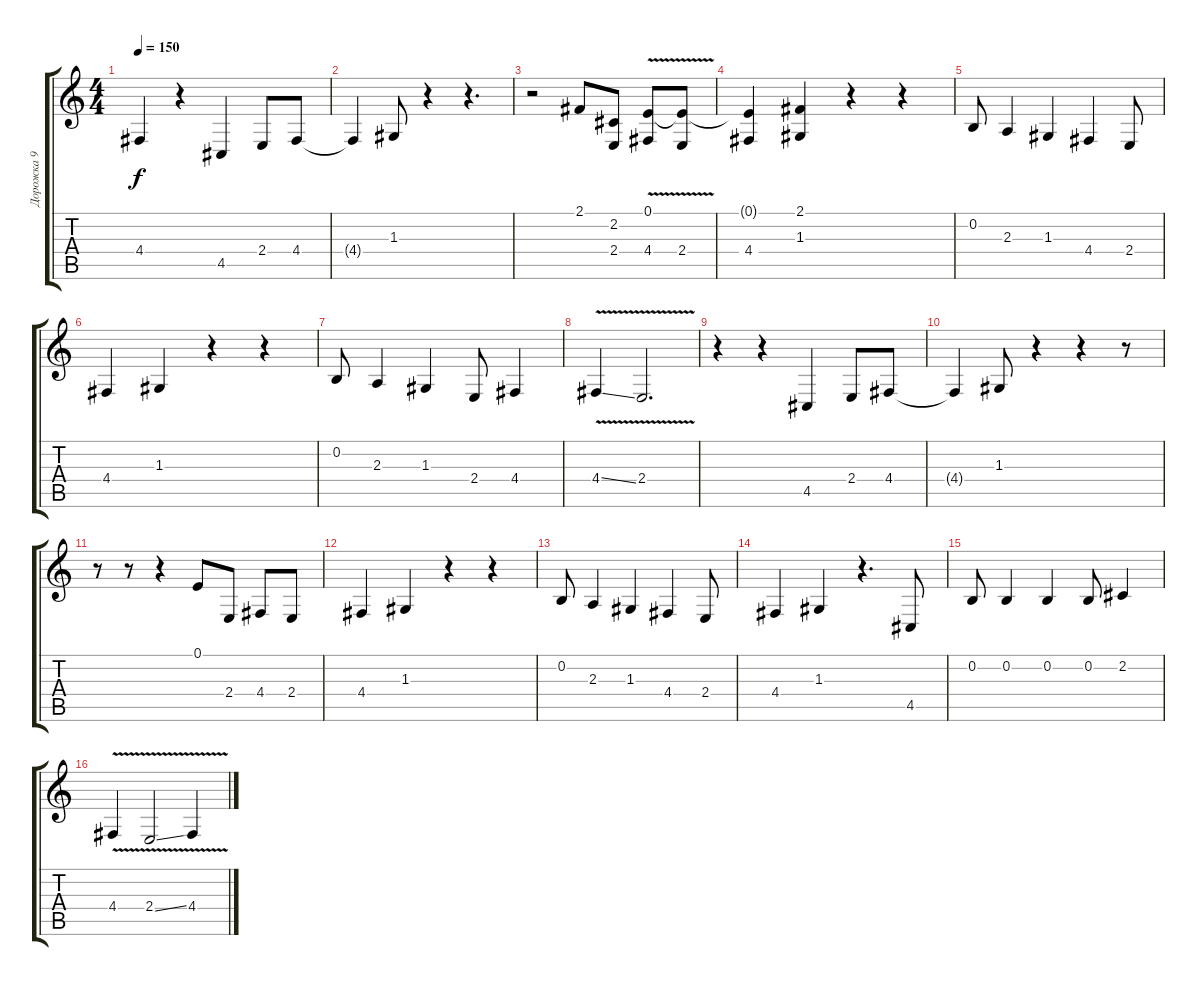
\track ("Дорожка 9" "Дорожка 9") {instrument altosax}
\staff {score tabs}
\tuning (E4 B3 G3 D3 A2 E2) {hide}
\ts (4 4)
\tempo 150
\clef g2
\ks c
4.4{t}.4{dy f} r.4 4.5.4 2.4.8 4.4.8 |
4.4{t}.4 1.3.8 r.4 r.4{d} |
r.2 2.1.8 (2.2 2.4).8 (0.1{v} 4.4).8 (0.1{t} 2.4).8 |
(0.1{t} 4.4).4 (2.1 1.3).4 r.4 r.4 |
0.2.8 2.3.4 1.3.4 4.4.4 2.4.8 |
4.4.4 1.3.4 r.4 r.4 |
0.2.8 2.3.4 1.3.4 2.4.8 4.4.4 |
4.4{v ss}.4 2.4{v}.2{d} |
r.4 r.4 4.5.4 2.4.8 4.4.8 |
4.4{t}.4 1.3.8 r.4 r.4 r.8 |
r.8 r.8 r.4 0.1.8 2.4.8 4.4.8 2.4.8 |
4.4.4 1.3.4 r.4 r.4 |
0.2.8 2.3.4 1.3.4 4.4.4 2.4.8 |
4.4.4 1.3.4 r.4{d} 4.5.8 |
0.2.8 0.2.4 0.2.4 0.2.8 2.2.4 |
4.4{v}.4 2.4{v ss}.2 4.4{v}.4
